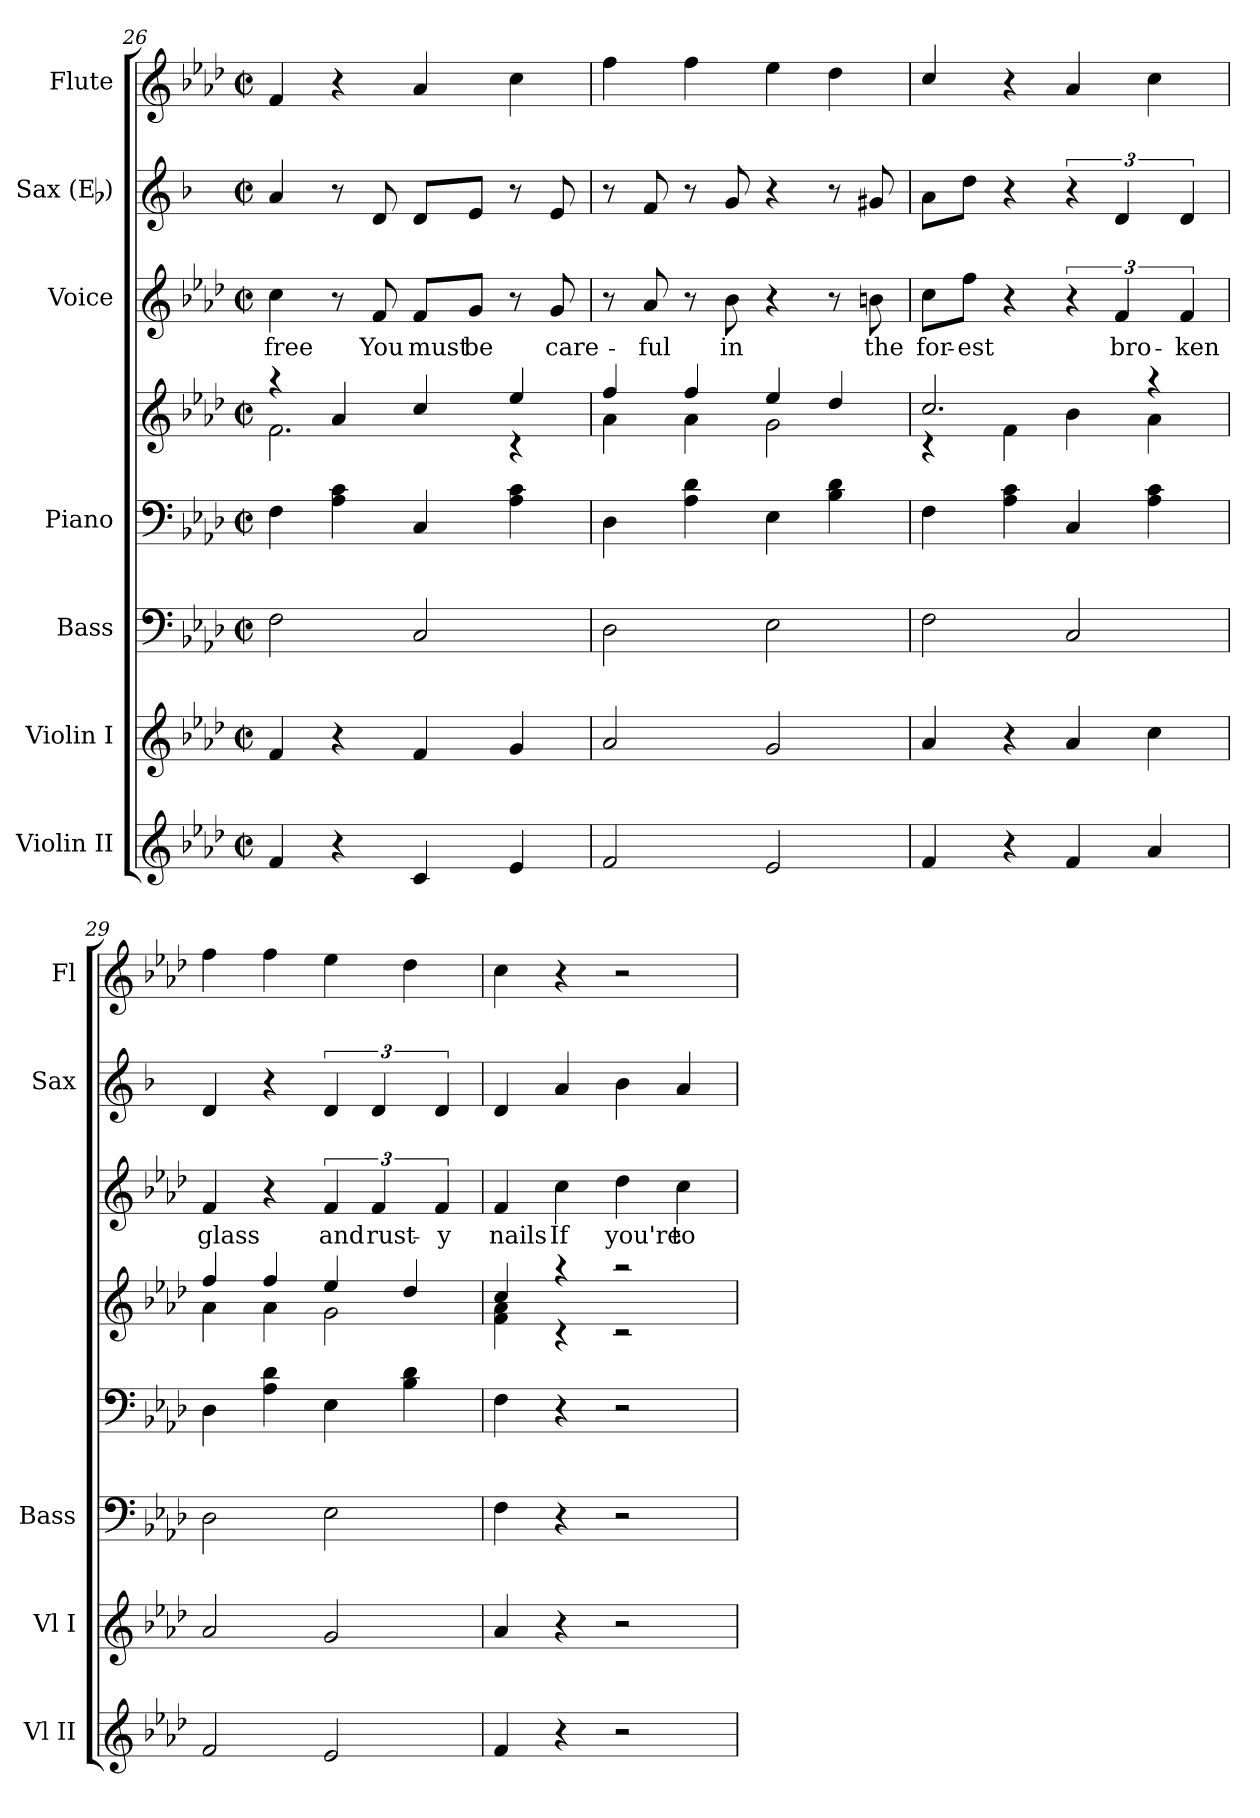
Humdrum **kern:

**kern	**kern	**kern	**kern	**kern	**kern	**text	**kern	**kern
*part7	*part6	*part5	*part4	*part4	*part3	*part3	*part2	*part1
*staff8	*staff7	*staff6	*staff5	*staff4	*staff3	*staff3	*staff2	*staff1
*I"Violin II	*I"Violin I	*I"Bass	*I"Piano	*	*I"Voice	*	*I"Sax (Eb)	*I"Flute
*I'Vl II	*I'Vl I	*I'Bass	*	*	*	*	*I'Sax	*I'Fl
*clefG2	*clefG2	*clefF4	*clefF4	*clefG2	*clefG2	*	*clefG2	*clefG2
*	*	*	*	*	*	*	*ITrd-2c-3	*
*k[b-e-a-d-]	*k[b-e-a-d-]	*k[b-e-a-d-]	*k[b-e-a-d-]	*k[b-e-a-d-]	*k[b-e-a-d-]	*	*k[b-e-a-d-]	*k[b-e-a-d-]
*f:	*f:	*f:	*f:	*f:	*f:	*	*f:	*f:
*M2/2	*M2/2	*M2/2	*M2/2	*M2/2	*M2/2	*	*M2/2	*M2/2
*met(c|)	*met(c|)	*met(c|)	*met(c|)	*met(c|)	*met(c|)	*	*met(c|)	*met(c|)
=26	=26	=26	=26	=26	=26	=26	=26	=26
*	*	*	*	*^	*	*	*	*
!	!	!	!	!	!	!	!LO:LY:b	!	!
4f/	4f/	2F\	4F\	4raa	2.f\	4cc\	free	4cc/	4f/
4r	4r	.	4A-\ 4c\	4a-/	.	8r	.	8r	4r
!	!	!	!	!	!	!	!LO:LY:b	!	!
.	.	.	.	.	.	8f/	You	8f/	.
!	!	!	!	!	!	!	!LO:LY:b	!	!
4c/	4f/	2C/	4C/	4cc/	.	8f/L	must	8f/L	4a-/
!	!	!	!	!	!	!	!LO:LY:b	!	!
.	.	.	.	.	.	8g/J	be	8g/J	.
4e-/	4g/	.	4A-\ 4c\	4ee-/	4rc	8r	.	8r	4cc\
!	!	!	!	!	!	!	!LO:LY:b	!	!
.	.	.	.	.	.	8g/	care-	8g/	.
=27	=27	=27	=27	=27	=27	=27	=27	=27	=27
2f/	2a-/	2D-\	4D-\	4ff/	4a-\	8r	.	8r	4ff\
!	!	!	!	!	!	!	!LO:LY:b	!	!
.	.	.	.	.	.	8a-/	-ful	8a-/	.
.	.	.	4A-\ 4d-\	4ff/	4a-\	8r	.	8r	4ff\
!	!	!	!	!	!	!	!LO:LY:b	!	!
.	.	.	.	.	.	8b-\	in	8b-/	.
2e-/	2g/	2E-\	4E-\	4ee-/	2g\	4r	.	4r	4ee-\
.	.	.	4B-\ 4d-\	4dd-/	.	8r	.	8r	4dd-\
!	!	!	!	!	!	!	!LO:LY:b	!	!
.	.	.	.	.	.	8bn\	the	8bn/	.
=28	=28	=28	=28	=28	=28	=28	=28	=28	=28
!	!	!	!	!	!	!	!LO:LY:b	!	!
4f/	4a-/	2F\	4F\	2.cc/	4rc	8cc\L	for-	8cc\L	4cc/
!	!	!	!	!	!	!	!LO:LY:b	!	!
.	.	.	.	.	.	8ff\J	-est	8ff\J	.
4r	4r	.	4A-\ 4c\	.	4f\	4r	.	4r	4r
4f/	4a-/	2C/	4C/	.	4b-\	6r	.	6r	4a-/
!	!	!	!	!	!	!	!LO:LY:b	!	!
.	.	.	.	.	.	6f/	bro-	6f/	.
4a-/	4cc\	.	4A-\ 4c\	4raa	4a-\	.	.	.	4cc\
!	!	!	!	!	!	!	!LO:LY:b	!	!
.	.	.	.	.	.	6f/	-ken	6f/	.
!!LO:PB:g=z
=29	=29	=29	=29	=29	=29	=29	=29	=29	=29
!	!	!	!	!	!	!	!LO:LY:b	!	!
2f/	2a-/	2D-\	4D-\	4ff/	4a-\	4f/	glass	4f/	4ff\
.	.	.	4A-\ 4d-\	4ff/	4a-\	4r	.	4r	4ff\
!	!	!	!	!	!	!	!LO:LY:b	!	!
2e-/	2g/	2E-\	4E-\	4ee-/	2g\	6f/	and	6f/	4ee-\
!	!	!	!	!	!	!	!LO:LY:b	!	!
.	.	.	.	.	.	6f/	rust-	6f/	.
.	.	.	4B-\ 4d-\	4dd-/	.	.	.	.	4dd-\
!	!	!	!	!	!	!	!LO:LY:b	!	!
.	.	.	.	.	.	6f/	-y	6f/	.
=30	=30	=30	=30	=30	=30	=30	=30	=30	=30
!	!	!	!	!	!	!	!LO:LY:b	!	!
4f/	4a-/	4F\	4F\	4cc/	4f\ 4a-\	4f/	nails	4f/	4cc\
!	!	!	!	!	!	!	!LO:LY:b	!	!
4r	4r	4r	4r	4raa	4rc	4cc\	If	4cc/	4r
!	!	!	!	!	!	!	!LO:LY:b	!	!
2r	2r	2r	2r	2raa	2rc	4dd-\	you're	4dd-\	2r
!	!	!	!	!	!	!	!LO:LY:b	!	!
.	.	.	.	.	.	4cc\	to	4cc/	.
*	*	*	*	*v	*v	*	*	*	*
=	=	=	=	=	=	=	=	=
*-	*-	*-	*-	*-	*-	*-	*-	*-
